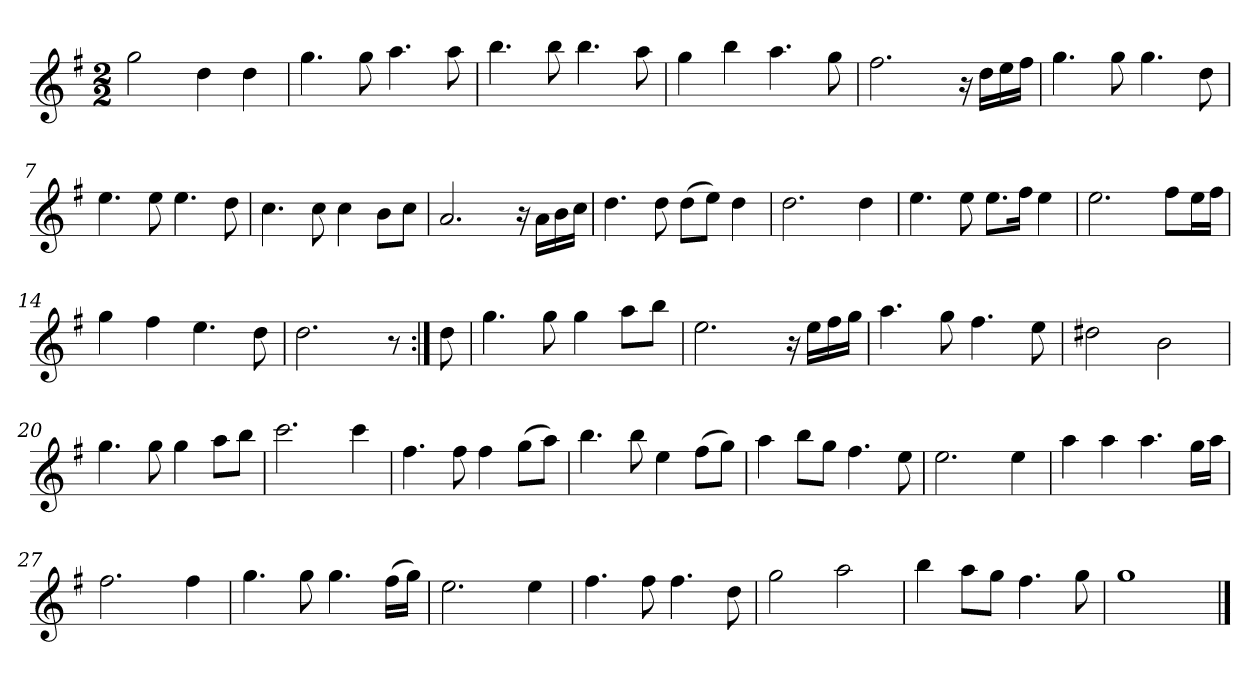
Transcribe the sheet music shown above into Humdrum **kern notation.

**kern
*part1
*staff1
*clefG2
*k[f#]
*G:
*M2/2
*MM120
=1
2gg
4dd
4dd
=2
4.gg
8gg
4.aa
8aa
=3
4.bb
8bb
4.bb
8aa
=4
4gg
4bb
4.aa
8gg
=5
2.ff#
16r
16dd\LL
16ee\
16ff#\JJ
=6
4.gg
8gg
4.gg
8dd
=7
4.ee
8ee
4.ee
8dd
=8
4.cc
8cc
4cc
8b\L
8cc\J
=9
2.a
16r
16a\LL
16b\
16cc\JJ
=10
4.dd
8dd
(8dd\L
8ee\J)
4dd
=11
2.dd
4dd
=12
4.ee
8ee
8.ee\L
16ff#\Jk
4ee
=13
2.ee
8ff#\L
16ee\L
16ff#\JJ
=14
4gg
4ff#
4.ee
8dd
=15
2.dd
8r
=:|!
8dd
=16
4.gg
8gg
4gg
8aa\L
8bb\J
=17
2.ee
16r
16ee\LL
16ff#\
16gg\JJ
=18
4.aa
8gg
4.ff#
8ee
=19
2dd#X
2b
=20
4.gg
8gg
4gg
8aa\L
8bb\J
=21
2.ccc
4ccc
=22
4.ff#
8ff#
4ff#
(8gg\L
8aa\J)
=23
4.bb
8bb
4ee
(8ff#\L
8gg\J)
=24
4aa
8bb\L
8gg\J
4.ff#
8ee
=25
2.ee
4ee
=26
4aa
4aa
4.aa
16gg\LL
16aa\JJ
=27
2.ff#
4ff#
=28
4.gg
8gg
4.gg
(16ff#\LL
16gg\JJ)
=29
2.ee
4ee
=30
4.ff#
8ff#
4.ff#
8dd
=31
2gg
2aa
=32
4bb
8aa\L
8gg\J
4.ff#
8gg
=33
1gg
==
*-
